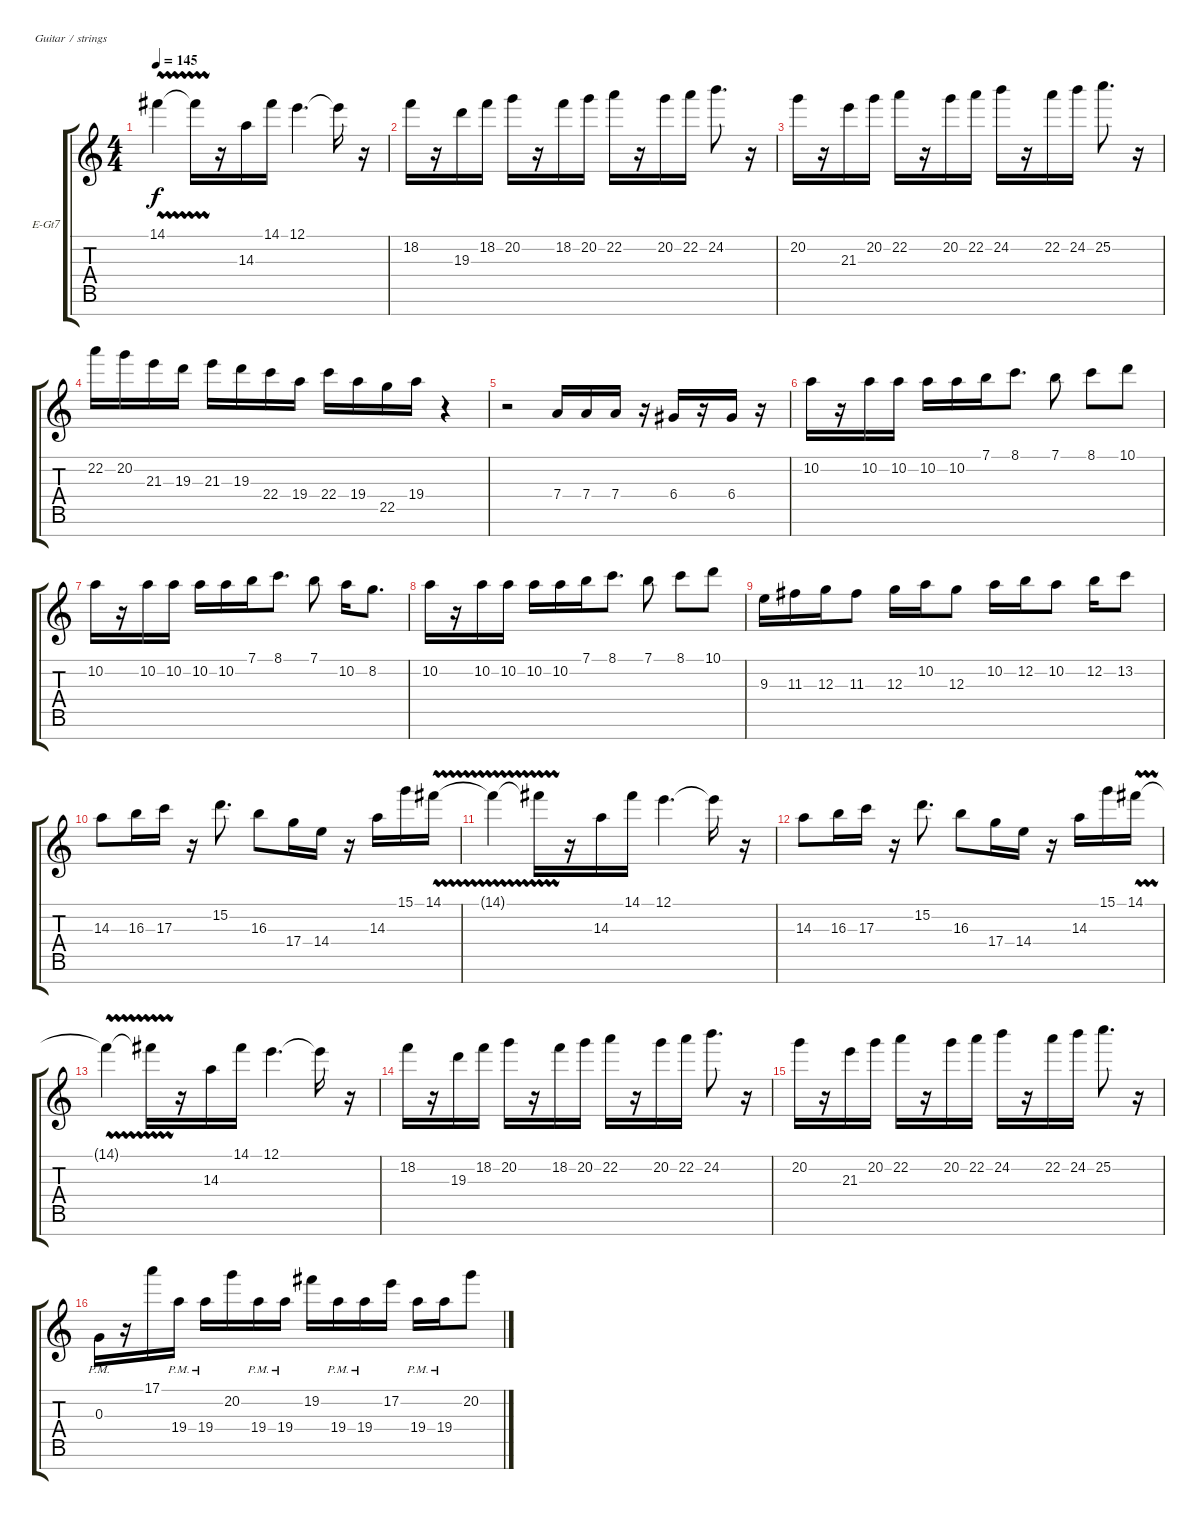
\defaultSystemsLayout 4
\bracketExtendMode groupsimilarinstruments
\firstSystemTrackNameOrientation horizontal
\otherSystemsTrackNameOrientation horizontal
\track ("Electric Guitar" "E-Gt7") {instrument overdrivenguitar}
\staff {score tabs}
\tuning (E4 B3 G3 D3 A2 E2 B1)
\ts (4 4)
\tempo 145
\clef g2
\ks c
14.1{vw t}.4{dy f} 14.1{vw t}.16 r.16 14.3.16 14.1.16 12.1.4{d} 12.1{t}.16 r.16 |
18.2.16 r.16 19.3.16 18.2.16 20.2.16 r.16 18.2.16 20.2.16 22.2.16 r.16 20.2.16 22.2.16 24.2.8{d} r.16 |
20.2.16 r.16 21.3.16 20.2.16 22.2.16 r.16 20.2.16 22.2.16 24.2.16 r.16 22.2.16 24.2.16 25.2.8{d} r.16 |
22.2.16 20.2.16 21.3.16 19.3.16 21.3.16 19.3.16 22.4.16 19.4.16 22.4.16 19.4.16 22.5.16 19.4.16 r.4 |
r.2 7.4.16 7.4.16 7.4.16 r.16 6.4.16 r.16 6.4.16 r.16 |
10.2.16 r.16 10.2.16 10.2.16 10.2.16 10.2.16 7.1.16 8.1.8{d} 7.1.8 8.1.8 10.1.8 |
10.2.16 r.16 10.2.16 10.2.16 10.2.16 10.2.16 7.1.16 8.1.8{d} 7.1.8 10.2.16 8.2.8{d} |
10.2.16 r.16 10.2.16 10.2.16 10.2.16 10.2.16 7.1.16 8.1.8{d} 7.1.8 8.1.8 10.1.8 |
9.3.16 11.3.16 12.3.16 11.3.8 12.3.16 10.2.16 12.3.8 10.2.16 12.2.16 10.2.8 12.2.16 13.2.8 |
14.3.8 16.3.16 17.3.16 r.16 15.2.8{d} 16.3.8 17.4.16 14.4.16 r.16 14.3.16 15.1.16 14.1{vw}.16 |
14.1{vw t}.4 14.1{vw t}.16 r.16 14.3.16 14.1.16 12.1.4{d} 12.1{t}.16 r.16 |
14.3.8 16.3.16 17.3.16 r.16 15.2.8{d} 16.3.8 17.4.16 14.4.16 r.16 14.3.16 15.1.16 14.1{vw}.16 |
14.1{vw t}.4 14.1{vw t}.16 r.16 14.3.16 14.1.16 12.1.4{d} 12.1{t}.16 r.16 |
18.2.16 r.16 19.3.16 18.2.16 20.2.16 r.16 18.2.16 20.2.16 22.2.16 r.16 20.2.16 22.2.16 24.2.8{d} r.16 |
20.2.16 r.16 21.3.16 20.2.16 22.2.16 r.16 20.2.16 22.2.16 24.2.16 r.16 22.2.16 24.2.16 25.2.8{d} r.16 |
0.3{pm}.16 r.16 17.1.16 19.4{pm}.16 19.4{pm}.16 20.2.16 19.4{pm}.16 19.4{pm}.16 19.2.16 19.4{pm}.16 19.4{pm}.16 17.2.16 19.4{pm}.16 19.4{pm}.16 20.2.8
